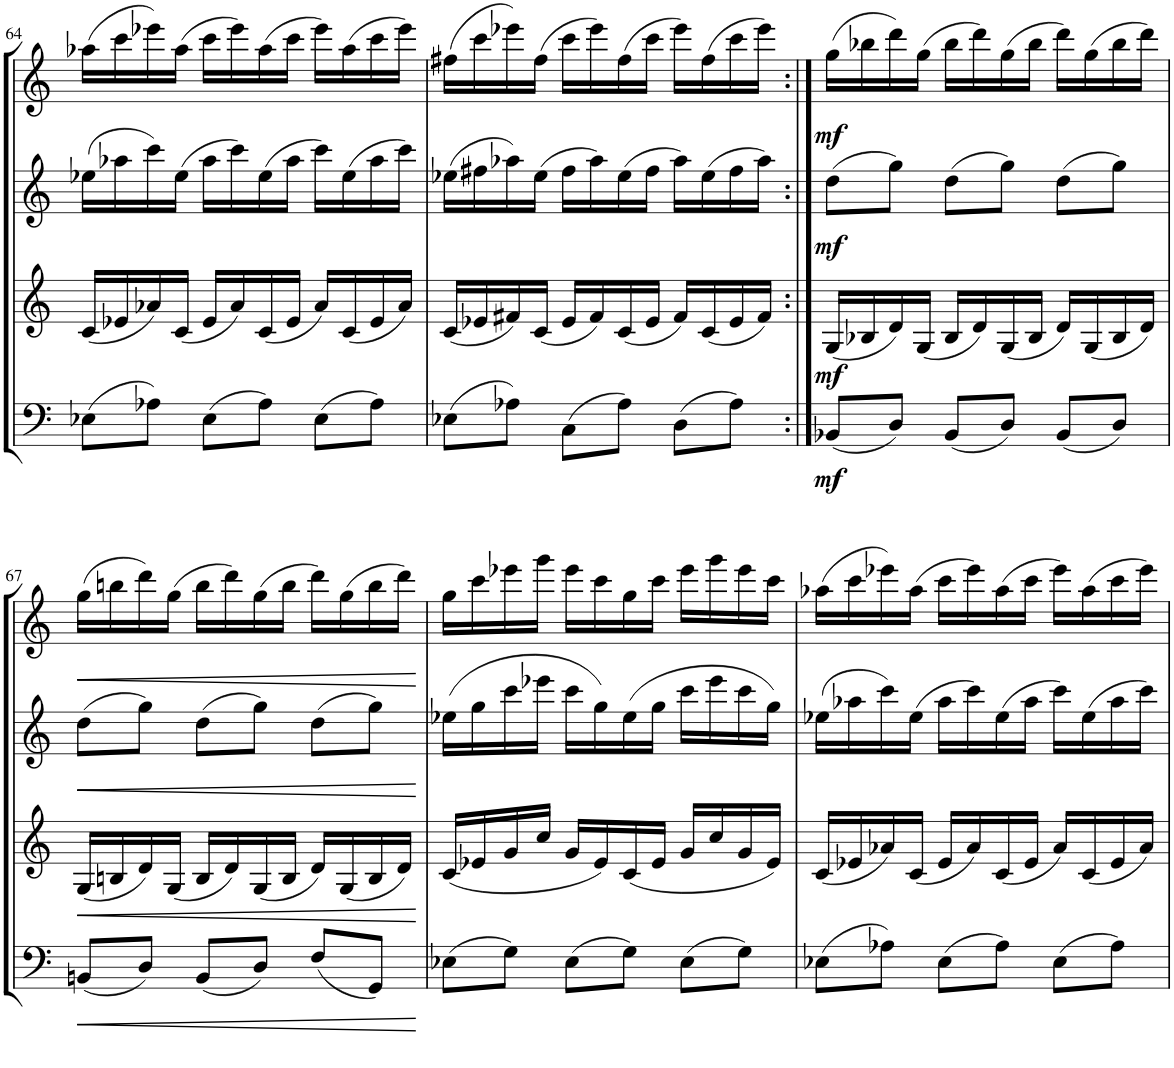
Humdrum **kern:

**kern	**dynam	**kern	**dynam	**kern	**dynam	**kern	**dynam
*part4	*part4	*part3	*part3	*part2	*part2	*part1	*part1
*staff4	*staff4	*staff3	*staff3	*staff2	*staff2	*staff1	*staff1
*I"Bassoon	*	*I"Bb Clarinet	*	*I"Oboe	*	*I"Flute	*
*I'Bsn	*	*I'Cl	*	*I'Ob	*	*I'Fl	*
!!LO:PB:g=z
*clefF4	*	*clefG2	*	*clefG2	*	*clefG2	*
*	*	*ITrd1c2	*	*	*	*	*
*k[]	*	*k[]	*	*k[]	*	*k[]	*
*M3/4	*	*M3/4	*	*M3/4	*	*M3/4	*
=64	=64	=64	=64	=64	=64	=64	=64
(8E-X\L	.	(16c/LL	.	(16ee-X\LL	.	(16aa-X\LL	.
.	.	16e-X/	.	16aa-X\	.	16ccc\	.
8A-X\J)	.	16a-X/)	.	16ccc\)	.	16eee-X\)	.
.	.	(16c/JJ	.	(16ee-\JJ	.	(16aa-\JJ	.
(8E-\L	.	16e-/LL	.	16aa-\LL	.	16ccc\LL	.
.	.	16a-/)	.	16ccc\)	.	16eee-\)	.
8A-\J)	.	(16c/	.	(16ee-\	.	(16aa-\	.
.	.	16e-/JJ	.	16aa-\JJ	.	16ccc\JJ	.
(8E-\L	.	16a-/LL)	.	16ccc\LL)	.	16eee-\LL)	.
.	.	(16c/	.	(16ee-\	.	(16aa-\	.
8A-\J)	.	16e-/	.	16aa-\	.	16ccc\	.
.	.	16a-/JJ)	.	16ccc\JJ)	.	16eee-\JJ)	.
=65	=65	=65	=65	=65	=65	=65	=65
(8E-X\L	.	(16c/LL	.	(16ee-X\LL	.	(16ff#X\LL	.
.	.	16e-X/	.	16ff#X\	.	16ccc\	.
8A-X\J)	.	16f#X/)	.	16aa-X\)	.	16eee-X\)	.
.	.	(16c/JJ	.	(16ee-\JJ	.	(16ff#\JJ	.
(8C\L	.	16e-/LL	.	16ff#\LL	.	16ccc\LL	.
.	.	16f#/)	.	16aa-\)	.	16eee-\)	.
8A-\J)	.	(16c/	.	(16ee-\	.	(16ff#\	.
.	.	16e-/JJ	.	16ff#\JJ	.	16ccc\JJ	.
(8D\L	.	16f#/LL)	.	16aa-\LL)	.	16eee-\LL)	.
.	.	(16c/	.	(16ee-\	.	(16ff#\	.
8A-\J)	.	16e-/	.	16ff#\	.	16ccc\	.
.	.	16f#/JJ)	.	16aa-\JJ)	.	16eee-\JJ)	.
=66:|!	=66:|!	=66:|!	=66:|!	=66:|!	=66:|!	=66:|!	=66:|!
!	!LO:DY:b	!	!LO:DY:b	!	!LO:DY:b	!	!LO:DY:b
(8BB-X/L	mf	(16G/LL	mf	(8dd\L	mf	(16gg\LL	mf
.	.	16B-X/	.	.	.	16bb-X\	.
8D/J)	.	16d/)	.	8gg\J)	.	16ddd\)	.
.	.	(16G/JJ	.	.	.	(16gg\JJ	.
(8BB-/L	.	16B-/LL	.	(8dd\L	.	16bb-\LL	.
.	.	16d/)	.	.	.	16ddd\)	.
8D/J)	.	(16G/	.	8gg\J)	.	(16gg\	.
.	.	16B-/JJ	.	.	.	16bb-\JJ	.
(8BB-/L	.	16d/LL)	.	(8dd\L	.	16ddd\LL)	.
.	.	(16G/	.	.	.	(16gg\	.
8D/J)	.	16B-/	.	8gg\J)	.	16bb-\	.
.	.	16d/JJ)	.	.	.	16ddd\JJ)	.
!!LO:LB:g=z
=67	=67	=67	=67	=67	=67	=67	=67
!	!LO:HP:b	!	!LO:HP:b	!	!LO:HP:b	!	!LO:HP:b
(8BBn/L	<	(16G/LL	<	(8dd\L	<	(16gg\LL	<
.	.	16Bn/	.	.	.	16bbn\	.
8D/J)	.	16d/)	.	8gg\J)	.	16ddd\)	.
.	.	(16G/JJ	.	.	.	(16gg\JJ	.
(8BB/L	.	16B/LL	.	(8dd\L	.	16bb\LL	.
.	.	16d/)	.	.	.	16ddd\)	.
8D/J)	.	(16G/	.	8gg\J)	.	(16gg\	.
.	.	16B/JJ	.	.	.	16bb\JJ	.
(8F/L	.	16d/LL)	.	(8dd\L	.	16ddd\LL)	.
.	.	(16G/	.	.	.	(16gg\	.
8GG/J)	.	16B/	.	8gg\J)	.	16bb\	.
.	.	16d/JJ)	.	.	.	16ddd\JJ)	.
.	[	.	[	.	[	.	[
=68	=68	=68	=68	=68	=68	=68	=68
(8E-X\L	.	(16c/LL	.	(16ee-X\LL	.	16gg\LL	.
.	.	16e-X/	.	16gg\	.	16ccc\	.
8G\J)	.	16g/	.	16ccc\	.	16eee-X\	.
.	.	16cc/JJ	.	16eee-X\JJ	.	16ggg\JJ	.
(8E-\L	.	16g/LL	.	16ccc\LL	.	16eee-\LL	.
.	.	16e-/)	.	16gg\)	.	16ccc\	.
8G\J)	.	(16c/	.	(16ee-\	.	16gg\	.
.	.	16e-/JJ	.	16gg\JJ	.	16ccc\JJ	.
(8E-\L	.	16g/LL	.	16ccc\LL	.	16eee-\LL	.
.	.	16cc/	.	16eee-\	.	16ggg\	.
8G\J)	.	16g/	.	16ccc\	.	16eee-\	.
.	.	16e-/JJ)	.	16gg\JJ)	.	16ccc\JJ	.
=69	=69	=69	=69	=69	=69	=69	=69
(8E-X\L	.	(16c/LL	.	(16ee-X\LL	.	(16aa-X\LL	.
.	.	16e-X/	.	16aa-X\	.	16ccc\	.
8A-X\J)	.	16a-X/)	.	16ccc\)	.	16eee-X\)	.
.	.	(16c/JJ	.	(16ee-\JJ	.	(16aa-\JJ	.
(8E-\L	.	16e-/LL	.	16aa-\LL	.	16ccc\LL	.
.	.	16a-/)	.	16ccc\)	.	16eee-\)	.
8A-\J)	.	(16c/	.	(16ee-\	.	(16aa-\	.
.	.	16e-/JJ	.	16aa-\JJ	.	16ccc\JJ	.
(8E-\L	.	16a-/LL)	.	16ccc\LL)	.	16eee-\LL)	.
.	.	(16c/	.	(16ee-\	.	(16aa-\	.
8A-\J)	.	16e-/	.	16aa-\	.	16ccc\	.
.	.	16a-/JJ)	.	16ccc\JJ)	.	16eee-\JJ)	.
=	=	=	=	=	=	=	=
*-	*-	*-	*-	*-	*-	*-	*-
